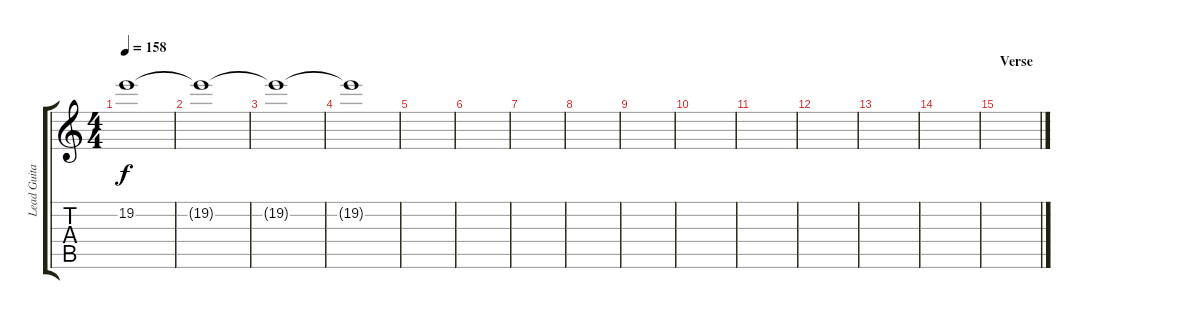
\track ("Lead Guitar" "Lead Guita") {instrument distortionguitar}
\staff {score tabs}
\tuning (D4 A3 F3 C3 G2 D2) {hide}
\ts (4 4)
\tempo 158
\clef g2
\ks c
19.2{t}.1{dy f} |
19.2{t}.1{volume 2} |
19.2{t}.1 |
19.2{t}.1 |
|
|
|
|
|
|
|
|
|
|
\section ("" "Verse")
